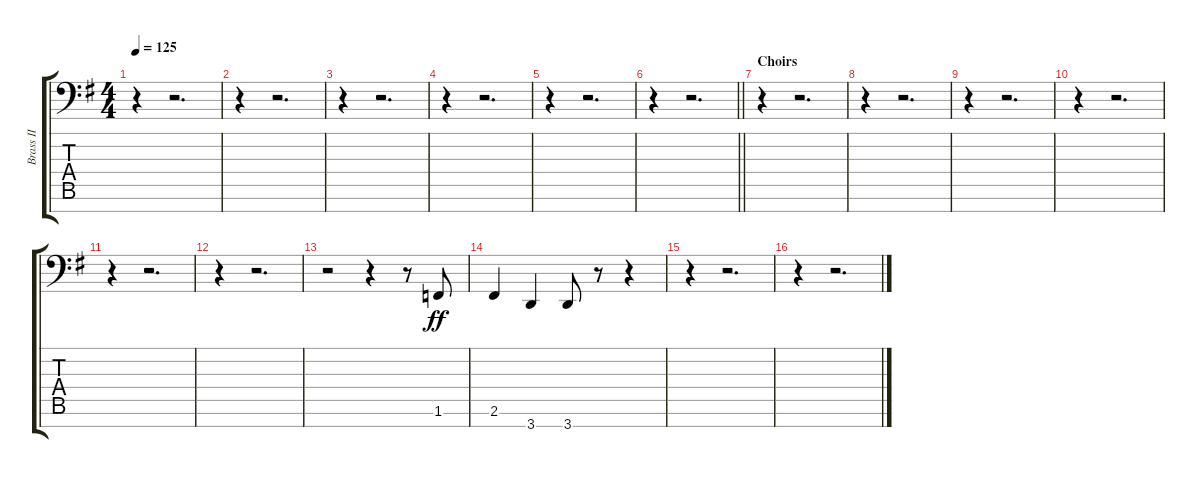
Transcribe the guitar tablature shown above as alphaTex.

\track ("Brass II" "Brass II") {instrument trombone}
\staff {score tabs}
\tuning (E4 B3 G3 D3 A2 E2 B1) {hide}
\ts (4 4)
\tempo 125
\clef f4
\ks g
r.4{dy f} r.2{d} |
r.4 r.2{d} |
r.4 r.2{d} |
r.4 r.2{d} |
r.4 r.2{d} |
\barLineRight lightlight
r.4 r.2{d} |
\section ("" "Choirs")
r.4 r.2{d} |
r.4 r.2{d} |
r.4 r.2{d} |
r.4 r.2{d} |
r.4 r.2{d} |
r.4 r.2{d} |
r.2{volume 8} r.4 r.8 1.6.8{dy ff} |
2.6.4 3.7.4 3.7.8 r.8 r.4 |
r.4 r.2{d} |
r.4 r.2{d}
